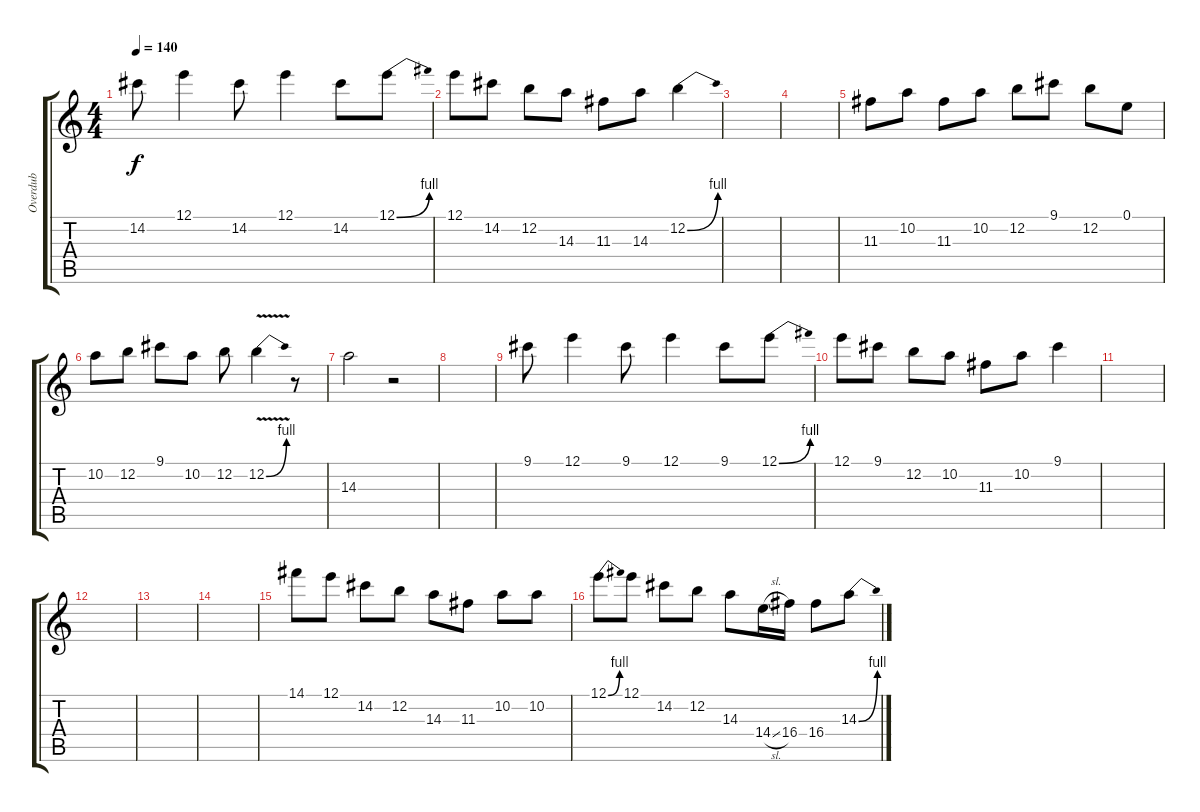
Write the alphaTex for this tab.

\track ("Overdub" "Overdub") {instrument distortionguitar}
\staff {score tabs}
\tuning (E4 B3 G3 D3 A2 E2) {hide}
\ts (4 4)
\tempo 140
\clef g2
\ks c
14.2.8{dy f} 12.1.4 14.2.8 12.1.4 14.2.8 12.1{be (bend 0 0 60 4)}.8 |
12.1.8 14.2.8 12.2.8 14.3.8 11.3.8 14.3.8 12.2{be (bend 0 0 60 4)}.4 |
|
|
11.3.8 10.2.8 11.3.8 10.2.8 12.2.8 9.1.8 12.2.8 0.1.8 |
10.2.8 12.2.8 9.1.8 10.2.8 12.2.8 12.2{be (bend 0 0 60 4) v}.4 r.8 |
14.3.2 r.2 |
|
9.1.8{volume 11} 12.1.4 9.1.8 12.1.4 9.1.8 12.1{be (bend 0 0 60 4)}.8 |
12.1.8 9.1.8 12.2.8 10.2.8 11.3.8 10.2.8 9.1.4 |
|
|
|
|
14.1.8{volume 8} 12.1.8 14.2.8 12.2.8 14.3.8 11.3.8 10.2.8 10.2.8 |
12.1{be (bend 0 0 60 4)}.8 12.1.8 14.2.8 12.2.8 14.3.8 14.4{sl}.16 16.4.16 16.4.8 14.3{be (bend 0 0 60 4)}.8
